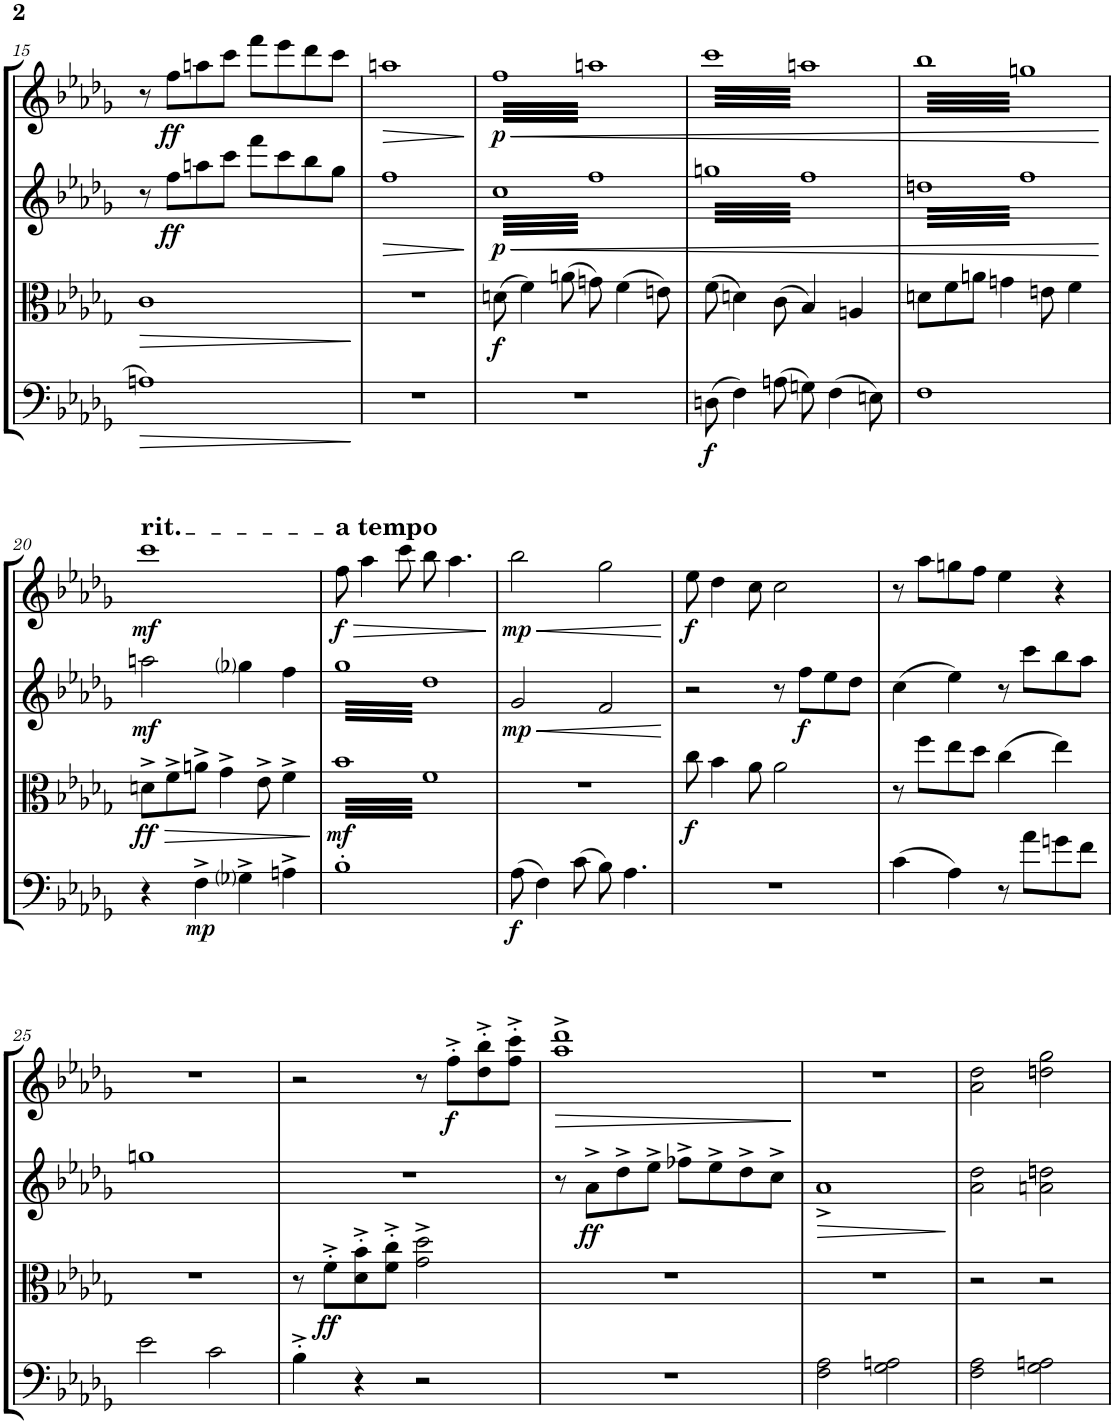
**kern	**dynam	**kern	**dynam	**kern	**dynam	**kern	**dynam
*part4	*part4	*part3	*part3	*part2	*part2	*part1	*part1
*staff4	*staff4	*staff3	*staff3	*staff2	*staff2	*staff1	*staff1
*I"Violoncello	*	*I"Viola	*	*I"Violin II	*	*I"Violin I	*
*I'Vc.	*	*I'Vla.	*	*I'Vln. II	*	*I'Vln. I	*
!!LO:PB:g=z
*clefF4	*	*clefC3	*	*clefG2	*	*clefG2	*
*k[b-e-a-d-g-]	*	*k[b-e-a-d-g-]	*	*k[b-e-a-d-g-]	*	*k[b-e-a-d-g-]	*
*M4/4	*	*M4/4	*	*M4/4	*	*M4/4	*
=15	=15	=15	=15	=15	=15	=15	=15
!	!LO:HP:b	!	!LO:HP:b	!	!	!	!
1An	>	1c	>	8r	.	8r	.
!	!	!	!	!	!LO:DY:b	!	!LO:DY:b
.	.	.	.	8ff\L	ff	8ff\L	ff
.	.	.	.	8aan\	.	8aan\	.
.	.	.	.	8ccc\J	.	8ccc\J	.
.	.	.	.	8fff\L	.	8fff\L	.
.	.	.	.	8ccc\	.	8eee-\	.
.	.	.	.	8bb-\	.	8ddd-\	.
.	.	.	.	8gg-\J	.	8ccc\J	.
.	]	.	]	.	.	.	.
=16	=16	=16	=16	=16	=16	=16	=16
!	!	!	!	!	!LO:HP:b	!	!LO:HP:b
1r	.	1r	.	1ff	>	1aan	>
.	.	.	.	.	]	.	]
=17	=17	=17	=17	=17	=17	=17	=17
!	!	!	!LO:DY:b	!	!LO:HP:b	!	!LO:HP:b
!	!	!	!	!	!LO:DY:n=1:b	!	!LO:DY:n=1:b
*	*	*	*	*tremolo	*	*	*
*	*	*	*	*	*	*tremolo	*
1r	.	(8dn\	f	64ccLLLL	< p	64ffLLLL	< p
.	.	.	.	64ff	.	64aan	.
.	.	.	.	64cc	.	64ff	.
.	.	.	.	64ff	.	64aan	.
.	.	.	.	64cc	.	64ff	.
.	.	.	.	64ff	.	64aan	.
.	.	.	.	64cc	.	64ff	.
.	.	.	.	64ff	.	64aan	.
.	.	4f\)	.	64cc	.	64ff	.
.	.	.	.	64ff	.	64aan	.
.	.	.	.	64cc	.	64ff	.
.	.	.	.	64ff	.	64aan	.
.	.	.	.	64cc	.	64ff	.
.	.	.	.	64ff	.	64aan	.
.	.	.	.	64cc	.	64ff	.
.	.	.	.	64ff	.	64aan	.
.	.	.	.	64cc	.	64ff	.
.	.	.	.	64ff	.	64aan	.
.	.	.	.	64cc	.	64ff	.
.	.	.	.	64ff	.	64aan	.
.	.	.	.	64cc	.	64ff	.
.	.	.	.	64ff	.	64aan	.
.	.	.	.	64cc	.	64ff	.
.	.	.	.	64ff	.	64aan	.
.	.	(8an\	.	64cc	.	64ff	.
.	.	.	.	64ff	.	64aan	.
.	.	.	.	64cc	.	64ff	.
.	.	.	.	64ff	.	64aan	.
.	.	.	.	64cc	.	64ff	.
.	.	.	.	64ff	.	64aan	.
.	.	.	.	64cc	.	64ff	.
.	.	.	.	64ff	.	64aan	.
.	.	8gn\)	.	64cc	.	64ff	.
.	.	.	.	64ff	.	64aan	.
.	.	.	.	64cc	.	64ff	.
.	.	.	.	64ff	.	64aan	.
.	.	.	.	64cc	.	64ff	.
.	.	.	.	64ff	.	64aan	.
.	.	.	.	64cc	.	64ff	.
.	.	.	.	64ff	.	64aan	.
.	.	(4f\	.	64cc	.	64ff	.
.	.	.	.	64ff	.	64aan	.
.	.	.	.	64cc	.	64ff	.
.	.	.	.	64ff	.	64aan	.
.	.	.	.	64cc	.	64ff	.
.	.	.	.	64ff	.	64aan	.
.	.	.	.	64cc	.	64ff	.
.	.	.	.	64ff	.	64aan	.
.	.	.	.	64cc	.	64ff	.
.	.	.	.	64ff	.	64aan	.
.	.	.	.	64cc	.	64ff	.
.	.	.	.	64ff	.	64aan	.
.	.	.	.	64cc	.	64ff	.
.	.	.	.	64ff	.	64aan	.
.	.	.	.	64cc	.	64ff	.
.	.	.	.	64ff	.	64aan	.
.	.	8en\)	.	64cc	.	64ff	.
.	.	.	.	64ff	.	64aan	.
.	.	.	.	64cc	.	64ff	.
.	.	.	.	64ff	.	64aan	.
.	.	.	.	64cc	.	64ff	.
.	.	.	.	64ff	.	64aan	.
.	.	.	.	64cc	.	64ff	.
.	.	.	.	64ffJJJJ	.	64aanJJJJ	.
=18	=18	=18	=18	=18	=18	=18	=18
!	!LO:DY:b	!	!	!	!	!	!
(8Dn\	f	(8f\	.	64ggnLLLL	.	64cccLLLL	.
.	.	.	.	64ff	.	64aan	.
.	.	.	.	64ggn	.	64ccc	.
.	.	.	.	64ff	.	64aan	.
.	.	.	.	64ggn	.	64ccc	.
.	.	.	.	64ff	.	64aan	.
.	.	.	.	64ggn	.	64ccc	.
.	.	.	.	64ff	.	64aan	.
4F\)	.	4dn\)	.	64ggn	.	64ccc	.
.	.	.	.	64ff	.	64aan	.
.	.	.	.	64ggn	.	64ccc	.
.	.	.	.	64ff	.	64aan	.
.	.	.	.	64ggn	.	64ccc	.
.	.	.	.	64ff	.	64aan	.
.	.	.	.	64ggn	.	64ccc	.
.	.	.	.	64ff	.	64aan	.
.	.	.	.	64ggn	.	64ccc	.
.	.	.	.	64ff	.	64aan	.
.	.	.	.	64ggn	.	64ccc	.
.	.	.	.	64ff	.	64aan	.
.	.	.	.	64ggn	.	64ccc	.
.	.	.	.	64ff	.	64aan	.
.	.	.	.	64ggn	.	64ccc	.
.	.	.	.	64ff	.	64aan	.
(8An\	.	(8c\	.	64ggn	.	64ccc	.
.	.	.	.	64ff	.	64aan	.
.	.	.	.	64ggn	.	64ccc	.
.	.	.	.	64ff	.	64aan	.
.	.	.	.	64ggn	.	64ccc	.
.	.	.	.	64ff	.	64aan	.
.	.	.	.	64ggn	.	64ccc	.
.	.	.	.	64ff	.	64aan	.
8Gn\)	.	4B-/)	.	64ggn	.	64ccc	.
.	.	.	.	64ff	.	64aan	.
.	.	.	.	64ggn	.	64ccc	.
.	.	.	.	64ff	.	64aan	.
.	.	.	.	64ggn	.	64ccc	.
.	.	.	.	64ff	.	64aan	.
.	.	.	.	64ggn	.	64ccc	.
.	.	.	.	64ff	.	64aan	.
(4F\	.	.	.	64ggn	.	64ccc	.
.	.	.	.	64ff	.	64aan	.
.	.	.	.	64ggn	.	64ccc	.
.	.	.	.	64ff	.	64aan	.
.	.	.	.	64ggn	.	64ccc	.
.	.	.	.	64ff	.	64aan	.
.	.	.	.	64ggn	.	64ccc	.
.	.	.	.	64ff	.	64aan	.
.	.	4An/	.	64ggn	.	64ccc	.
.	.	.	.	64ff	.	64aan	.
.	.	.	.	64ggn	.	64ccc	.
.	.	.	.	64ff	.	64aan	.
.	.	.	.	64ggn	.	64ccc	.
.	.	.	.	64ff	.	64aan	.
.	.	.	.	64ggn	.	64ccc	.
.	.	.	.	64ff	.	64aan	.
8En\)	.	.	.	64ggn	.	64ccc	.
.	.	.	.	64ff	.	64aan	.
.	.	.	.	64ggn	.	64ccc	.
.	.	.	.	64ff	.	64aan	.
.	.	.	.	64ggn	.	64ccc	.
.	.	.	.	64ff	.	64aan	.
.	.	.	.	64ggn	.	64ccc	.
.	.	.	.	64ffJJJJ	.	64aanJJJJ	.
=19	=19	=19	=19	=19	=19	=19	=19
1F	.	8dn\L	.	64ddnLLLL	.	64bb-LLLL	.
.	.	.	.	64ff	.	64ggn	.
.	.	.	.	64ddn	.	64bb-	.
.	.	.	.	64ff	.	64ggn	.
.	.	.	.	64ddn	.	64bb-	.
.	.	.	.	64ff	.	64ggn	.
.	.	.	.	64ddn	.	64bb-	.
.	.	.	.	64ff	.	64ggn	.
.	.	8f\	.	64ddn	.	64bb-	.
.	.	.	.	64ff	.	64ggn	.
.	.	.	.	64ddn	.	64bb-	.
.	.	.	.	64ff	.	64ggn	.
.	.	.	.	64ddn	.	64bb-	.
.	.	.	.	64ff	.	64ggn	.
.	.	.	.	64ddn	.	64bb-	.
.	.	.	.	64ff	.	64ggn	.
.	.	8an\J	.	64ddn	.	64bb-	.
.	.	.	.	64ff	.	64ggn	.
.	.	.	.	64ddn	.	64bb-	.
.	.	.	.	64ff	.	64ggn	.
.	.	.	.	64ddn	.	64bb-	.
.	.	.	.	64ff	.	64ggn	.
.	.	.	.	64ddn	.	64bb-	.
.	.	.	.	64ff	.	64ggn	.
.	.	4gn\	.	64ddn	.	64bb-	.
.	.	.	.	64ff	.	64ggn	.
.	.	.	.	64ddn	.	64bb-	.
.	.	.	.	64ff	.	64ggn	.
.	.	.	.	64ddn	.	64bb-	.
.	.	.	.	64ff	.	64ggn	.
.	.	.	.	64ddn	.	64bb-	.
.	.	.	.	64ff	.	64ggn	.
.	.	.	.	64ddn	.	64bb-	.
.	.	.	.	64ff	.	64ggn	.
.	.	.	.	64ddn	.	64bb-	.
.	.	.	.	64ff	.	64ggn	.
.	.	.	.	64ddn	.	64bb-	.
.	.	.	.	64ff	.	64ggn	.
.	.	.	.	64ddn	.	64bb-	.
.	.	.	.	64ff	.	64ggn	.
.	.	8en\	.	64ddn	.	64bb-	.
.	.	.	.	64ff	.	64ggn	.
.	.	.	.	64ddn	.	64bb-	.
.	.	.	.	64ff	.	64ggn	.
.	.	.	.	64ddn	.	64bb-	.
.	.	.	.	64ff	.	64ggn	.
.	.	.	.	64ddn	.	64bb-	.
.	.	.	.	64ff	.	64ggn	.
.	.	4f\	.	64ddn	.	64bb-	.
.	.	.	.	64ff	.	64ggn	.
.	.	.	.	64ddn	.	64bb-	.
.	.	.	.	64ff	.	64ggn	.
.	.	.	.	64ddn	.	64bb-	.
.	.	.	.	64ff	.	64ggn	.
.	.	.	.	64ddn	.	64bb-	.
.	.	.	.	64ff	.	64ggn	.
.	.	.	.	64ddn	.	64bb-	.
.	.	.	.	64ff	.	64ggn	.
.	.	.	.	64ddn	.	64bb-	.
.	.	.	.	64ff	.	64ggn	.
.	.	.	.	64ddn	.	64bb-	.
.	.	.	.	64ff	.	64ggn	.
.	.	.	.	64ddn	.	64bb-	.
.	.	.	.	64ffJJJJ	.	64ggnJJJJ	.
*	*	*	*	*	*	*Xtremolo	*
*	*	*	*	*Xtremolo	*	*	*
.	.	.	.	.	[	.	[
!!LO:LB:g=z
=20	=20	=20	=20	=20	=20	=20	=20
!	!	!	!	!	!	!LO:TX:a:t=rit.	!
!	!	!	!LO:HP:b	!	!	!	!
!	!	!	!LO:DY:n=1:b	!	!LO:DY:b	!	!LO:DY:b
4r	.	8dn^\L	> ff	2aan\	mf	1ccc	mf
.	.	.	.	.	.	.	.
.	.	.	.	.	.	.	.
.	.	.	.	.	.	.	.
.	.	.	.	.	.	.	.
.	.	.	.	.	.	.	.
.	.	.	.	.	.	.	.
.	.	.	.	.	.	.	.
.	.	8f^\	.	.	.	.	.
.	.	.	.	.	.	.	.
.	.	.	.	.	.	.	.
.	.	.	.	.	.	.	.
.	.	.	.	.	.	.	.
.	.	.	.	.	.	.	.
.	.	.	.	.	.	.	.
.	.	.	.	.	.	.	.
!	!LO:DY:b	!	!	!	!	!	!
4F^\	mp	8an^\J	.	.	.	.	.
.	.	.	.	.	.	.	.
.	.	.	.	.	.	.	.
.	.	.	.	.	.	.	.
.	.	.	.	.	.	.	.
.	.	.	.	.	.	.	.
.	.	.	.	.	.	.	.
.	.	.	.	.	.	.	.
.	.	4g-^\	.	.	.	.	.
.	.	.	.	.	.	.	.
.	.	.	.	.	.	.	.
.	.	.	.	.	.	.	.
.	.	.	.	.	.	.	.
.	.	.	.	.	.	.	.
.	.	.	.	.	.	.	.
.	.	.	.	.	.	.	.
4G-i^\	.	.	.	4gg-i\	.	.	.
.	.	8e-^\	.	.	.	.	.
4An^\	.	4f^\	.	4ff\	.	.	.
.	.	.	]	.	.	.	.
=21	=21	=21	=21	=21	=21	=21	=21
!	!	!	!	!	!	!LO:TX:a:B:t=a tempo	!
!	!	!	!LO:DY:b	!	!	!	!LO:HP:b
!	!	!	!	!	!	!	!LO:DY:n=1:b
*	*	*tremolo	*	*	*	*	*
*	*	*	*	*tremolo	*	*	*
1B-'	.	64b-LLLL	mf	64gg-LLLL	.	8ff\	> f
.	.	64f	.	64dd-	.	.	.
.	.	64b-	.	64gg-	.	.	.
.	.	64f	.	64dd-	.	.	.
.	.	64b-	.	64gg-	.	.	.
.	.	64f	.	64dd-	.	.	.
.	.	64b-	.	64gg-	.	.	.
.	.	64f	.	64dd-	.	.	.
.	.	64b-	.	64gg-	.	4aa-\	.
.	.	64f	.	64dd-	.	.	.
.	.	64b-	.	64gg-	.	.	.
.	.	64f	.	64dd-	.	.	.
.	.	64b-	.	64gg-	.	.	.
.	.	64f	.	64dd-	.	.	.
.	.	64b-	.	64gg-	.	.	.
.	.	64f	.	64dd-	.	.	.
.	.	64b-	.	64gg-	.	.	.
.	.	64f	.	64dd-	.	.	.
.	.	64b-	.	64gg-	.	.	.
.	.	64f	.	64dd-	.	.	.
.	.	64b-	.	64gg-	.	.	.
.	.	64f	.	64dd-	.	.	.
.	.	64b-	.	64gg-	.	.	.
.	.	64f	.	64dd-	.	.	.
.	.	64b-	.	64gg-	.	8ccc\	.
.	.	64f	.	64dd-	.	.	.
.	.	64b-	.	64gg-	.	.	.
.	.	64f	.	64dd-	.	.	.
.	.	64b-	.	64gg-	.	.	.
.	.	64f	.	64dd-	.	.	.
.	.	64b-	.	64gg-	.	.	.
.	.	64f	.	64dd-	.	.	.
.	.	64b-	.	64gg-	.	8bb-\	.
.	.	64f	.	64dd-	.	.	.
.	.	64b-	.	64gg-	.	.	.
.	.	64f	.	64dd-	.	.	.
.	.	64b-	.	64gg-	.	.	.
.	.	64f	.	64dd-	.	.	.
.	.	64b-	.	64gg-	.	.	.
.	.	64f	.	64dd-	.	.	.
.	.	64b-	.	64gg-	.	4.aa-\	.
.	.	64f	.	64dd-	.	.	.
.	.	64b-	.	64gg-	.	.	.
.	.	64f	.	64dd-	.	.	.
.	.	64b-	.	64gg-	.	.	.
.	.	64f	.	64dd-	.	.	.
.	.	64b-	.	64gg-	.	.	.
.	.	64f	.	64dd-	.	.	.
.	.	64b-	.	64gg-	.	.	.
.	.	64f	.	64dd-	.	.	.
.	.	64b-	.	64gg-	.	.	.
.	.	64f	.	64dd-	.	.	.
.	.	64b-	.	64gg-	.	.	.
.	.	64f	.	64dd-	.	.	.
.	.	64b-	.	64gg-	.	.	.
.	.	64f	.	64dd-	.	.	.
.	.	64b-	.	64gg-	.	.	.
.	.	64f	.	64dd-	.	.	.
.	.	64b-	.	64gg-	.	.	.
.	.	64f	.	64dd-	.	.	.
.	.	64b-	.	64gg-	.	.	.
.	.	64f	.	64dd-	.	.	.
.	.	64b-	.	64gg-	.	.	.
.	.	64fJJJJ	.	64dd-JJJJ	.	.	.
*	*	*	*	*Xtremolo	*	*	*
*	*	*Xtremolo	*	*	*	*	*
.	.	.	.	.	.	.	]
=22	=22	=22	=22	=22	=22	=22	=22
!	!LO:DY:b	!	!	!	!LO:HP:b	!	!LO:HP:b
!	!	!	!	!	!LO:DY:n=1:b	!	!LO:DY:n=1:b
(8A-\	f	1r	.	2g-/	< mp	2bb-\	< mp
.	.	.	.	.	.	.	.
.	.	.	.	.	.	.	.
.	.	.	.	.	.	.	.
.	.	.	.	.	.	.	.
.	.	.	.	.	.	.	.
.	.	.	.	.	.	.	.
.	.	.	.	.	.	.	.
4F\)	.	.	.	.	.	.	.
.	.	.	.	.	.	.	.
.	.	.	.	.	.	.	.
.	.	.	.	.	.	.	.
.	.	.	.	.	.	.	.
.	.	.	.	.	.	.	.
.	.	.	.	.	.	.	.
.	.	.	.	.	.	.	.
.	.	.	.	.	.	.	.
.	.	.	.	.	.	.	.
.	.	.	.	.	.	.	.
.	.	.	.	.	.	.	.
.	.	.	.	.	.	.	.
.	.	.	.	.	.	.	.
.	.	.	.	.	.	.	.
.	.	.	.	.	.	.	.
(8c\	.	.	.	.	.	.	.
.	.	.	.	.	.	.	.
.	.	.	.	.	.	.	.
.	.	.	.	.	.	.	.
.	.	.	.	.	.	.	.
.	.	.	.	.	.	.	.
.	.	.	.	.	.	.	.
.	.	.	.	.	.	.	.
8B-\)	.	.	.	2f/	.	2gg-\	.
4.A-\	.	.	.	.	.	.	.
.	.	.	.	.	[	.	[
=23	=23	=23	=23	=23	=23	=23	=23
!	!	!	!LO:DY:b	!	!	!	!LO:DY:b
1r	.	8cc\	f	2r	.	8ee-\	f
.	.	4b-\	.	.	.	4dd-\	.
.	.	8a-\	.	.	.	8cc\	.
.	.	2a-\	.	8r	.	2cc\	.
!	!	!	!	!	!LO:DY:b	!	!
.	.	.	.	8ff\L	f	.	.
.	.	.	.	8ee-\	.	.	.
.	.	.	.	8dd-\J	.	.	.
=24	=24	=24	=24	=24	=24	=24	=24
(4c\	.	8r	.	(4cc\	.	8r	.
.	.	8ff\L	.	.	.	8aa-\L	.
4A-\)	.	8ee-\	.	4ee-\)	.	8ggn\	.
.	.	8dd-\J	.	.	.	8ff\J	.
8r	.	(4cc\	.	8r	.	4ee-\	.
8a-\L	.	.	.	8ccc\L	.	.	.
8gn\	.	4ee-\)	.	8bb-\	.	4r	.
8f\J	.	.	.	8aa-\J	.	.	.
!!LO:LB:g=z
=25	=25	=25	=25	=25	=25	=25	=25
2e-\	.	1r	.	1ggn	.	1r	.
2c\	.	.	.	.	.	.	.
=26	=26	=26	=26	=26	=26	=26	=26
4B-'^\	.	8r	.	1r	.	2r	.
!	!	!	!LO:DY:b	!	!	!	!
.	.	8f'^\L	ff	.	.	.	.
4r	.	8d-\'^ 8b-\'^	.	.	.	.	.
.	.	8f\'^ 8cc\'^J	.	.	.	.	.
2r	.	2g-\^ 2dd-\^	.	.	.	8r	.
!	!	!	!	!	!	!	!LO:DY:b
.	.	.	.	.	.	8ff'^\L	f
.	.	.	.	.	.	8dd-\'^ 8bb-\'^	.
.	.	.	.	.	.	8ff\'^ 8ccc\'^J	.
=27	=27	=27	=27	=27	=27	=27	=27
!	!	!	!	!	!	!	!LO:HP:b
1r	.	1r	.	8r	.	1aa-^ 1ddd-^	>
!	!	!	!	!	!LO:DY:b	!	!
.	.	.	.	8a-^\L	ff	.	.
.	.	.	.	8dd-^\	.	.	.
.	.	.	.	8ee-^\J	.	.	.
.	.	.	.	8ff-X^\L	.	.	.
.	.	.	.	8ee-^\	.	.	.
.	.	.	.	8dd-^\	.	.	.
.	.	.	.	8cc^\J	.	.	.
.	.	.	.	.	.	.	]
=28	=28	=28	=28	=28	=28	=28	=28
!	!	!	!	!	!LO:HP:b	!	!
2F\ 2A-\	.	1r	.	1a-^	>	1r	.
2G-\ 2An\	.	.	.	.	.	.	.
.	.	.	.	.	]	.	.
=29	=29	=29	=29	=29	=29	=29	=29
2F\ 2A-\	.	2r	.	2a-\ 2dd-\	.	2a-\ 2dd-\	.
2G-\ 2An\	.	2r	.	2an\ 2ddn\	.	2ddn\ 2gg-\	.
=	=	=	=	=	=	=	=
*-	*-	*-	*-	*-	*-	*-	*-
